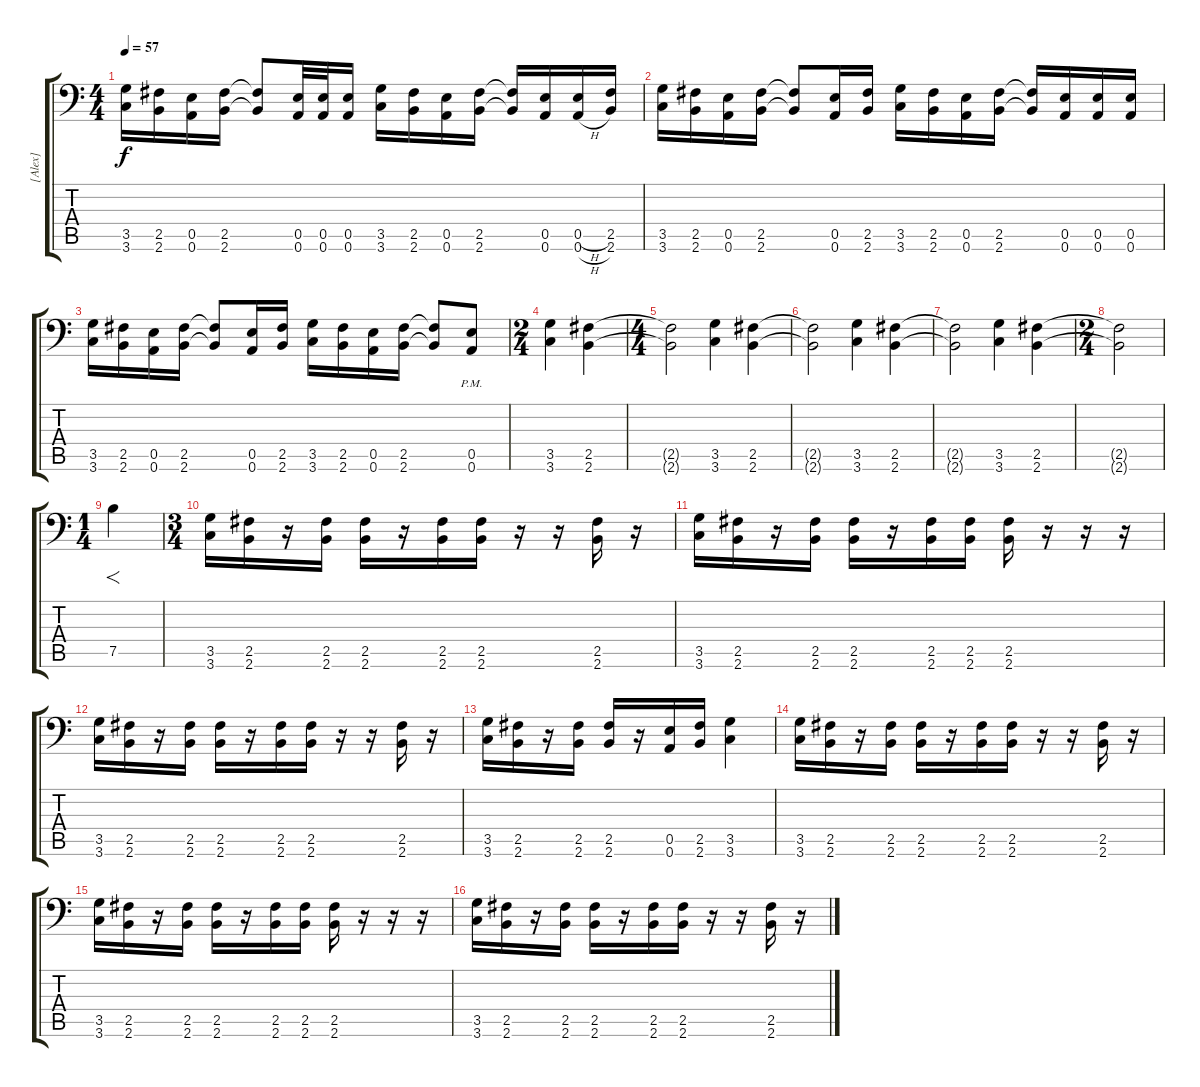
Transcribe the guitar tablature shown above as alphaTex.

\track ("[Alex]" "[Alex]") {instrument distortionguitar}
\staff {score tabs}
\tuning (B3 Gb3 D3 A2 E2 A1) {hide}
\ts (4 4)
\tempo 57
\clef f4
\ks c
(3.5 3.6).16{dy f} (2.5 2.6).16 (0.5 0.6).16 (2.5 2.6).16 (2.5{t} 2.6{t}).8 (0.5 0.6).32 (0.5 0.6).32 (0.5 0.6).16 (3.5 3.6).16 (2.5 2.6).16 (0.5 0.6).16 (2.5 2.6).16 (2.5{t} 2.6{t}).16 (0.5 0.6).16 (0.5{h} 0.6{h}).16 (2.5 2.6).16 |
(3.5 3.6).16 (2.5 2.6).16 (0.5 0.6).16 (2.5 2.6).16 (2.5{t} 2.6{t}).8 (0.5 0.6).16 (2.5 2.6).16 (3.5 3.6).16 (2.5 2.6).16 (0.5 0.6).16 (2.5 2.6).16 (2.5{t} 2.6{t}).16 (0.5 0.6).16 (0.5 0.6).16 (0.5 0.6).16 |
(3.5 3.6).16 (2.5 2.6).16 (0.5 0.6).16 (2.5 2.6).16 (2.5{t} 2.6{t}).8 (0.5 0.6).16 (2.5 2.6).16 (3.5 3.6).16 (2.5 2.6).16 (0.5 0.6).16 (2.5 2.6).16 (2.5{t} 2.6{t}).8 (0.5{pm} 0.6{pm}).8 |
\ts (2 4)
(3.5 3.6).4 (2.5 2.6).4 |
\ts (4 4)
(2.5{t} 2.6{t}).2 (3.5 3.6).4 (2.5 2.6).4 |
(2.5{t} 2.6{t}).2 (3.5 3.6).4 (2.5 2.6).4 |
(2.5{t} 2.6{t}).2 (3.5 3.6).4 (2.5 2.6).4 |
\ts (2 4)
(2.5{t} 2.6{t}).2 |
\ts (1 4)
7.5.4{f} |
\ts (3 4)
(3.5 3.6).16 (2.5 2.6).16 r.16 (2.5 2.6).16 (2.5 2.6).16 r.16 (2.5 2.6).16 (2.5 2.6).16 r.16 r.16 (2.5 2.6).16 r.16 |
(3.5 3.6).16 (2.5 2.6).16 r.16 (2.5 2.6).16 (2.5 2.6).16 r.16 (2.5 2.6).16 (2.5 2.6).16 (2.5 2.6).16 r.16 r.16 r.16 |
(3.5 3.6).16 (2.5 2.6).16 r.16 (2.5 2.6).16 (2.5 2.6).16 r.16 (2.5 2.6).16 (2.5 2.6).16 r.16 r.16 (2.5 2.6).16 r.16 |
(3.5 3.6).16 (2.5 2.6).16 r.16 (2.5 2.6).16 (2.5 2.6).16 r.16 (0.5 0.6).16 (2.5 2.6).16 (3.5 3.6).4 |
(3.5 3.6).16 (2.5 2.6).16 r.16 (2.5 2.6).16 (2.5 2.6).16 r.16 (2.5 2.6).16 (2.5 2.6).16 r.16 r.16 (2.5 2.6).16 r.16 |
(3.5 3.6).16 (2.5 2.6).16 r.16 (2.5 2.6).16 (2.5 2.6).16 r.16 (2.5 2.6).16 (2.5 2.6).16 (2.5 2.6).16 r.16 r.16 r.16 |
(3.5 3.6).16 (2.5 2.6).16 r.16 (2.5 2.6).16 (2.5 2.6).16 r.16 (2.5 2.6).16 (2.5 2.6).16 r.16 r.16 (2.5 2.6).16 r.16
